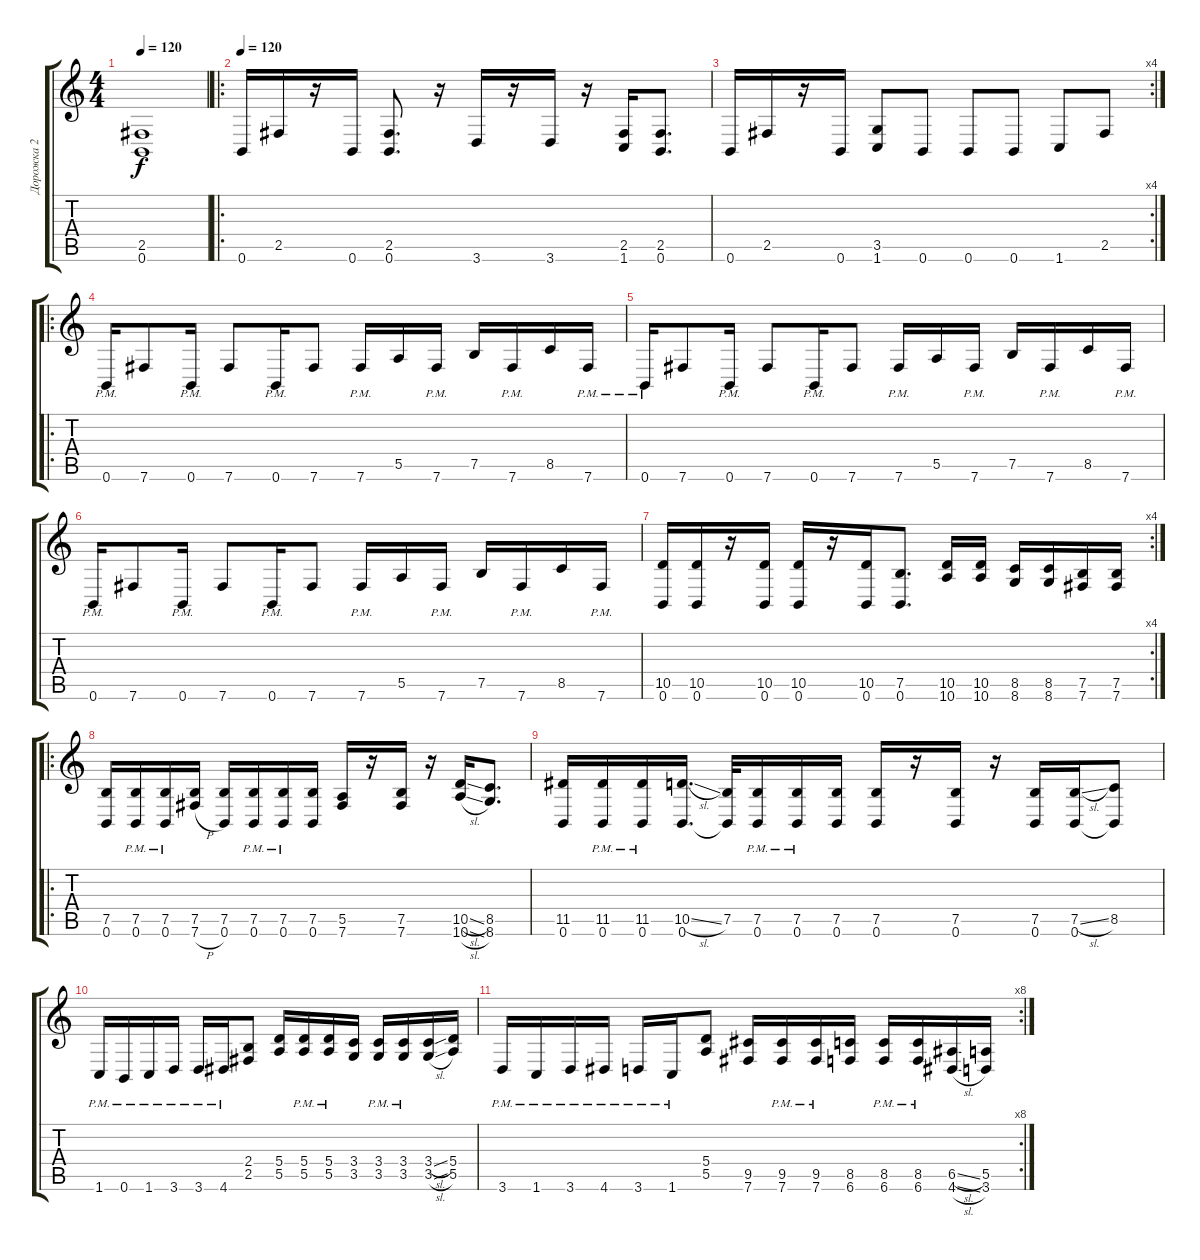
\track ("Дорожка 2" "Дорожка 2") {instrument distortionguitar}
\staff {score tabs}
\tuning (B3 Gb3 D3 A2 E2 B1) {hide}
\ts (4 4)
\tempo 120
\clef g2
\ks c
(2.5{t} 0.6{t}).1{dy f} |
\ro
\tempo 120
0.6.16 2.5.16 r.16 0.6.16 (2.5 0.6).8{d} r.16 3.6.16 r.16 3.6.16 r.16 (2.5 1.6).16 (2.5 0.6).8{d} |
\rc 4
0.6.16 2.5.16 r.16 0.6.16 (3.5 1.6).8 0.6.8 0.6.8 0.6.8 1.6.8 2.5.8 |
\ro
0.6{pm}.16 7.6.8 0.6{pm}.16 7.6.8 0.6{pm}.16 7.6.8 7.6{pm}.16 5.5.16 7.6{pm}.16 7.5.16 7.6{pm}.16 8.5.16 7.6{pm}.16 |
0.6{pm}.16 7.6.8 0.6{pm}.16 7.6.8 0.6{pm}.16 7.6.8 7.6{pm}.16 5.5.16 7.6{pm}.16 7.5.16 7.6{pm}.16 8.5.16 7.6{pm}.16 |
0.6{pm}.16 7.6.8 0.6{pm}.16 7.6.8 0.6{pm}.16 7.6.8 7.6{pm}.16 5.5.16 7.6{pm}.16 7.5.16 7.6{pm}.16 8.5.16 7.6{pm}.16 |
\rc 4
(10.5 0.6).16 (10.5 0.6).16 r.16 (10.5 0.6).16 (10.5 0.6).16 r.16 (10.5 0.6).16 (7.5 0.6).8{d} (10.5 10.6).16 (10.5 10.6).16 (8.5 8.6).16 (8.5 8.6).16 (7.5 7.6).16 (7.5 7.6).16 |
\ro
(7.5 0.6).16 (7.5{pm} 0.6{pm}).16 (7.5{pm} 0.6{pm}).16 (7.5 7.6{h}).16 (7.5 0.6).16 (7.5{pm} 0.6{pm}).16 (7.5{pm} 0.6{pm}).16 (7.5 0.6).16 (5.5 7.6).16 r.16 (7.5 7.6).16 r.16 (10.5{sl} 10.6{sl}).16 (8.5 8.6).8{d} |
(11.5 0.6).16 (11.5{pm} 0.6{pm}).16 (11.5{pm} 0.6{pm}).16 (10.5{sl} 0.6).16{d} (7.5 0.6{t}).32 (7.5{pm} 0.6{pm}).16 (7.5{pm} 0.6{pm}).16 (7.5 0.6).16 (7.5 0.6).16 r.16 (7.5 0.6).16 r.16 (7.5 0.6).16 (7.5{sl} 0.6).16 (8.5 0.6{t}).8 |
1.6{pm}.16 0.6{pm}.16 1.6{pm}.16 3.6{pm}.16 3.6{pm}.16 4.6{pm}.16 (2.4 2.5).8 (5.4 5.5).16 (5.4{pm} 5.5{pm}).16 (5.4{pm} 5.5{pm}).16 (3.4 3.5).16 (3.4{pm} 3.5{pm}).16 (3.4{pm} 3.5{pm}).16 (3.4{sl} 3.5{sl}).16 (5.4 5.5).16 |
\rc 8
3.6{pm}.16 1.6{pm}.16 3.6{pm}.16 4.6{pm}.16 3.6{pm}.16 1.6{pm}.16 (5.4 5.5).8 (9.5 7.6).16 (9.5{pm} 7.6{pm}).16 (9.5{pm} 7.6{pm}).16 (8.5 6.6).16 (8.5{pm} 6.6{pm}).16 (8.5{pm} 6.6{pm}).16 (6.5{sl} 4.6{sl}).16 (5.5 3.6).16
